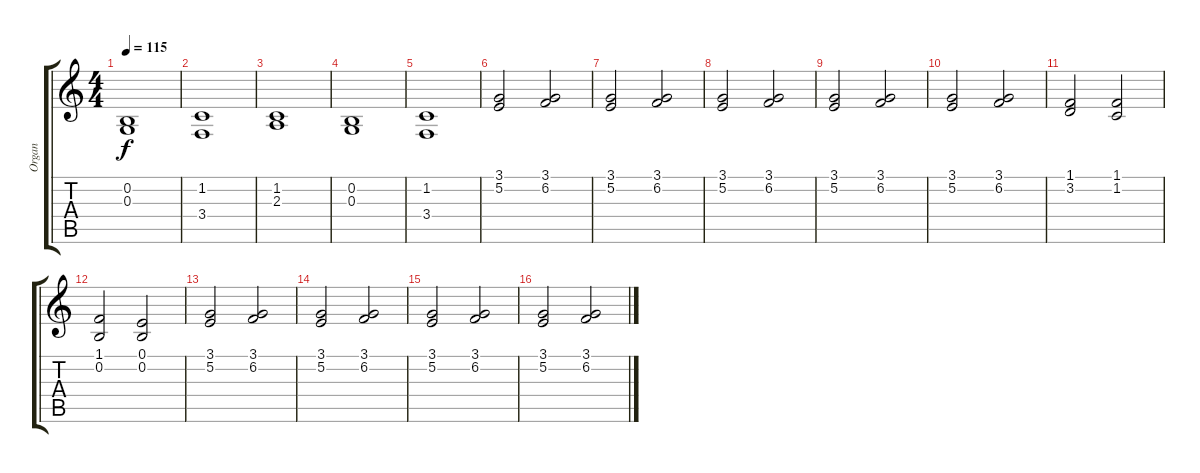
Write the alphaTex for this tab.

\track ("Organ" "Organ") {instrument percussiveorgan}
\staff {score tabs}
\tuning (E4 B3 G3 D3 A2 E2) {hide}
\ts (4 4)
\tempo 115
\clef g2
\ks c
(0.2 0.3).1{dy f} |
(1.2 3.4).1 |
(1.2 2.3).1 |
(0.2 0.3).1 |
(1.2 3.4).1 |
(3.1 5.2).2 (3.1 6.2).2 |
(3.1 5.2).2 (3.1 6.2).2 |
(3.1 5.2).2 (3.1 6.2).2 |
(3.1 5.2).2 (3.1 6.2).2 |
(3.1 5.2).2 (3.1 6.2).2 |
(1.1 3.2).2 (1.1 1.2).2 |
(1.1 0.2).2 (0.1 0.2).2 |
(3.1 5.2).2 (3.1 6.2).2 |
(3.1 5.2).2 (3.1 6.2).2 |
(3.1 5.2).2 (3.1 6.2).2 |
(3.1 5.2).2 (3.1 6.2).2
